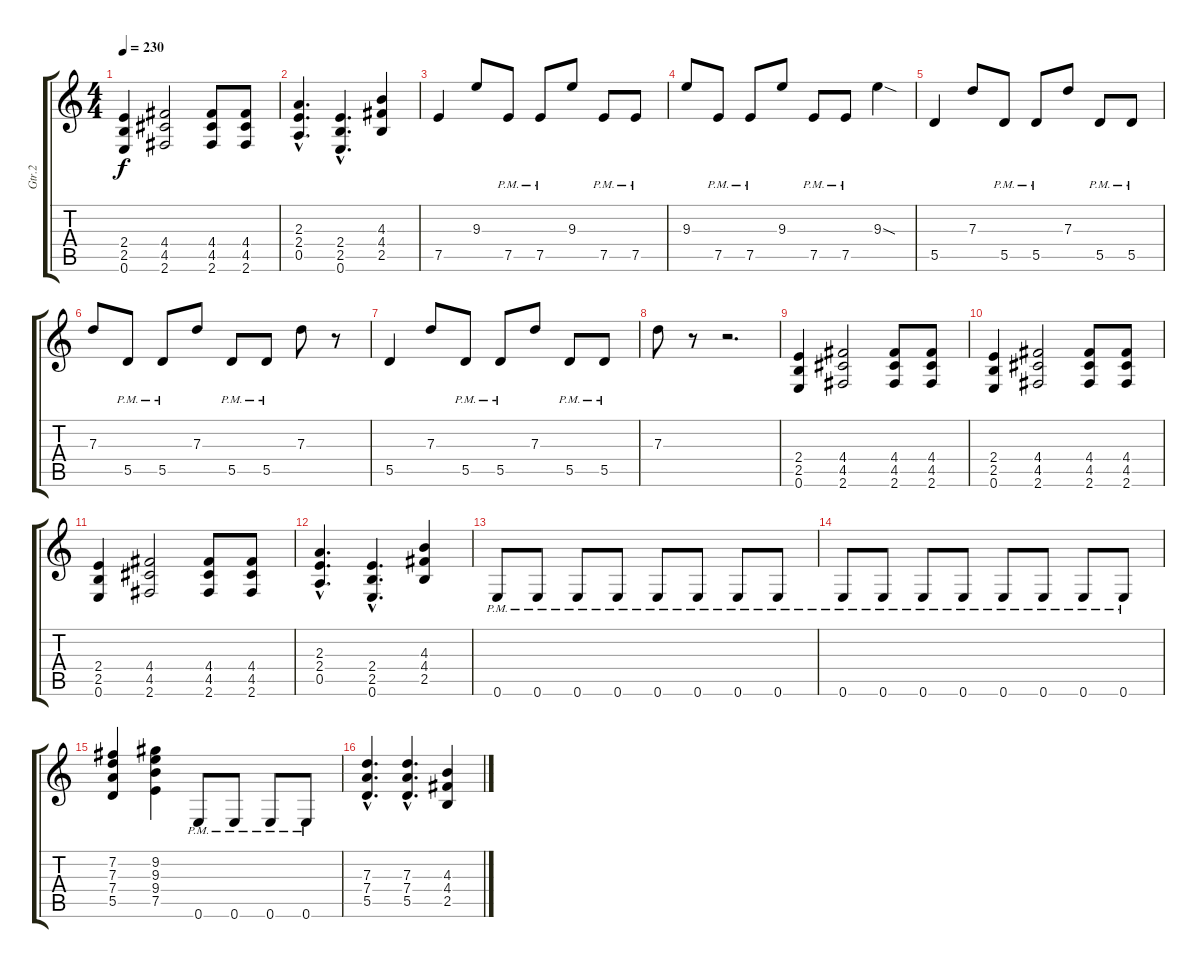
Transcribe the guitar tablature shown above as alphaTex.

\track ("Gtr.2" "Gtr.2") {instrument distortionguitar}
\staff {score tabs}
\tuning (E4 B3 G3 D3 A2 E2) {hide}
\ts (4 4)
\tempo 230
\clef g2
\ks c
(2.4 2.5 0.6).4{dy f} (4.4 4.5 2.6).2 (4.4 4.5 2.6).8 (4.4 4.5 2.6).8 |
(2.3{hac} 2.4{hac} 0.5{hac}).4{d} (2.4{hac} 2.5{hac} 0.6{hac}).4{d} (4.3 4.4 2.5).4 |
7.5.4 9.3.8 7.5{pm}.8 7.5{pm}.8 9.3.8 7.5{pm}.8 7.5{pm}.8 |
9.3.8 7.5{pm}.8 7.5{pm}.8 9.3.8 7.5{pm}.8 7.5{pm}.8 9.3{sod}.4 |
5.5.4 7.3.8 5.5{pm}.8 5.5{pm}.8 7.3.8 5.5{pm}.8 5.5{pm}.8 |
7.3.8 5.5{pm}.8 5.5{pm}.8 7.3.8 5.5{pm}.8 5.5{pm}.8 7.3.8 r.8 |
5.5.4 7.3.8 5.5{pm}.8 5.5{pm}.8 7.3.8 5.5{pm}.8 5.5{pm}.8 |
7.3.8 r.8 r.2{d} |
(2.4 2.5 0.6).4 (4.4 4.5 2.6).2 (4.4 4.5 2.6).8 (4.4 4.5 2.6).8 |
(2.4 2.5 0.6).4 (4.4 4.5 2.6).2 (4.4 4.5 2.6).8 (4.4 4.5 2.6).8 |
(2.4 2.5 0.6).4 (4.4 4.5 2.6).2 (4.4 4.5 2.6).8 (4.4 4.5 2.6).8 |
(2.3{hac} 2.4{hac} 0.5{hac}).4{d} (2.4{hac} 2.5{hac} 0.6{hac}).4{d} (4.3 4.4 2.5).4 |
0.6{pm}.8 0.6{pm}.8 0.6{pm}.8 0.6{pm}.8 0.6{pm}.8 0.6{pm}.8 0.6{pm}.8 0.6{pm}.8 |
0.6{pm}.8 0.6{pm}.8 0.6{pm}.8 0.6{pm}.8 0.6{pm}.8 0.6{pm}.8 0.6{pm}.8 0.6{pm}.8 |
(7.2 7.3 7.4 5.5).4 (9.2 9.3 9.4 7.5).4 0.6{pm}.8 0.6{pm}.8 0.6{pm}.8 0.6{pm}.8 |
(7.3{hac} 7.4{hac} 5.5{hac}).4{d} (7.3{hac} 7.4{hac} 5.5{hac}).4{d} (4.3 4.4 2.5).4
